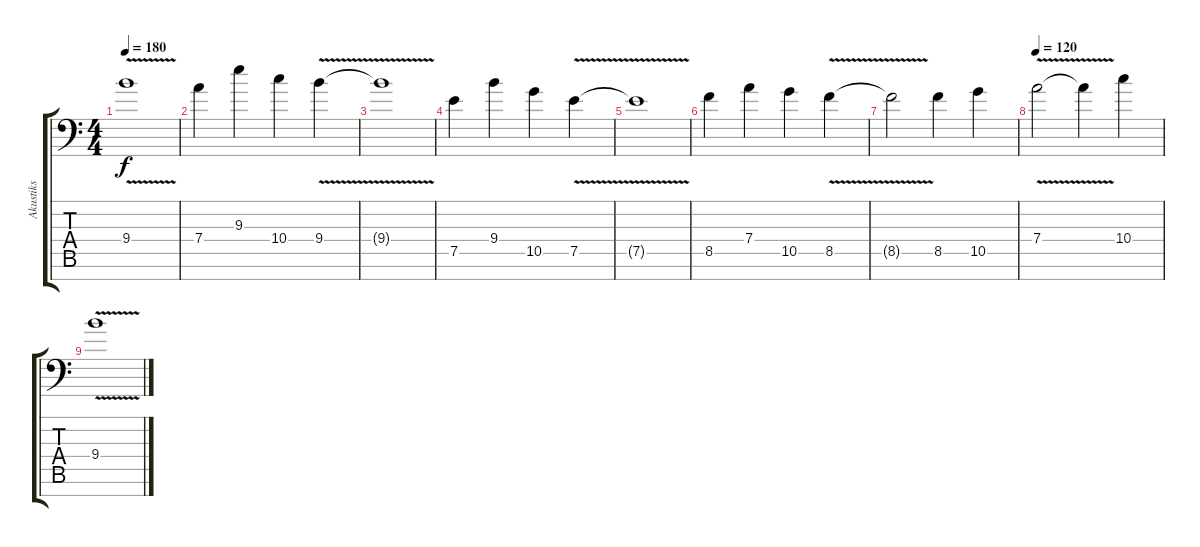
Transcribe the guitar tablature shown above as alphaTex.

\track ("Akustiks" "Akustiks") {instrument acousticguitarsteel}
\staff {score tabs}
\tuning (E4 B3 G3 D3 A2 D2 A1) {hide}
\ts (4 4)
\tempo 180
\clef f4
\ks c
9.4{v}.1{dy f} |
7.4.4 9.3.4 10.4.4 9.4{v}.4 |
9.4{t}.1 |
7.5.4 9.4.4 10.5.4 7.5{v}.4 |
7.5{t}.1 |
8.5.4 7.4.4 10.5.4 8.5{v}.4 |
8.5{t}.2 8.5.4 10.5.4 |
\tempo 120
7.4{v}.2 7.4{t}.4 10.4.4 |
9.4{v}.1
